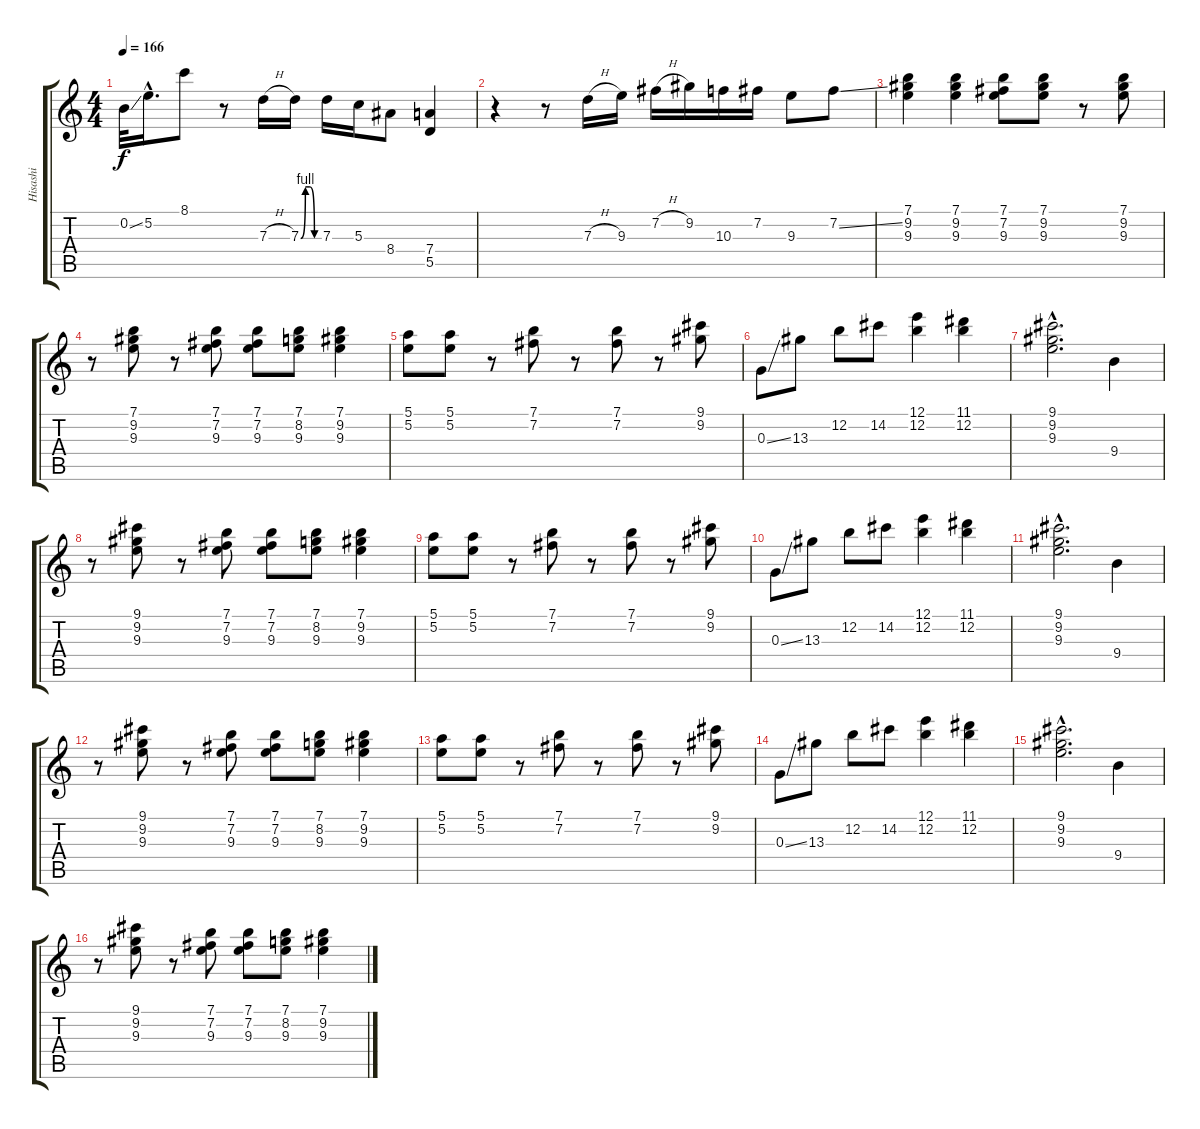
\track ("Hisashi" "Hisashi") {instrument overdrivenguitar}
\staff {score tabs}
\tuning (E4 B3 G3 D3 A2 E2) {hide}
\ts (4 4)
\tempo 166
\clef g2
\ks c
0.2{ss}.32{dy f} 5.2{hac}.16{d} 8.1.8 r.8 7.3{h}.16 7.3{be (custom 0 0 15 4 30 4 45 0 60 0)}.16 7.3.16 5.3.16 8.4.8 (7.4 5.5).4 |
r.4 r.8 7.3{h}.16 9.3.16 7.2{h}.16 9.2.16 10.3.16 7.2.16 9.3.8 7.2{ss}.8 |
(7.1 9.2 9.3).4{volume 16} (7.1 9.2 9.3).4 (7.1 7.2 9.3).8 (7.1 9.2 9.3).8 r.8 (7.1 9.2 9.3).8 |
r.8 (7.1 9.2 9.3).8 r.8 (7.1 7.2 9.3).8 (7.1 7.2 9.3).8 (7.1 8.2 9.3).8 (7.1 9.2 9.3).4 |
(5.1 5.2).8 (5.1 5.2).8 r.8 (7.1 7.2).8 r.8 (7.1 7.2).8 r.8 (9.1 9.2).8 |
0.3{ss}.8 13.3.8 12.2.8 14.2.8 (12.1 12.2).4{volume 16} (11.1 12.2).4{volume 16} |
(9.1{hac} 9.2{hac} 9.3{hac}).2{d} 9.4.4 |
r.8 (9.1 9.2 9.3).8 r.8 (7.1 7.2 9.3).8 (7.1 7.2 9.3).8 (7.1 8.2 9.3).8 (7.1 9.2 9.3).4 |
(5.1 5.2).8 (5.1 5.2).8 r.8 (7.1 7.2).8 r.8 (7.1 7.2).8 r.8 (9.1 9.2).8 |
0.3{ss}.8 13.3.8 12.2.8 14.2.8 (12.1 12.2).4{volume 16} (11.1 12.2).4{volume 16} |
(9.1{hac} 9.2{hac} 9.3{hac}).2{d} 9.4.4 |
r.8 (9.1 9.2 9.3).8 r.8 (7.1 7.2 9.3).8 (7.1 7.2 9.3).8 (7.1 8.2 9.3).8 (7.1 9.2 9.3).4 |
(5.1 5.2).8 (5.1 5.2).8 r.8 (7.1 7.2).8 r.8 (7.1 7.2).8 r.8 (9.1 9.2).8 |
0.3{ss}.8 13.3.8 12.2.8 14.2.8 (12.1 12.2).4{volume 16} (11.1 12.2).4{volume 16} |
(9.1{hac} 9.2{hac} 9.3{hac}).2{d} 9.4.4 |
r.8 (9.1 9.2 9.3).8 r.8 (7.1 7.2 9.3).8 (7.1 7.2 9.3).8 (7.1 8.2 9.3).8 (7.1 9.2 9.3).4
